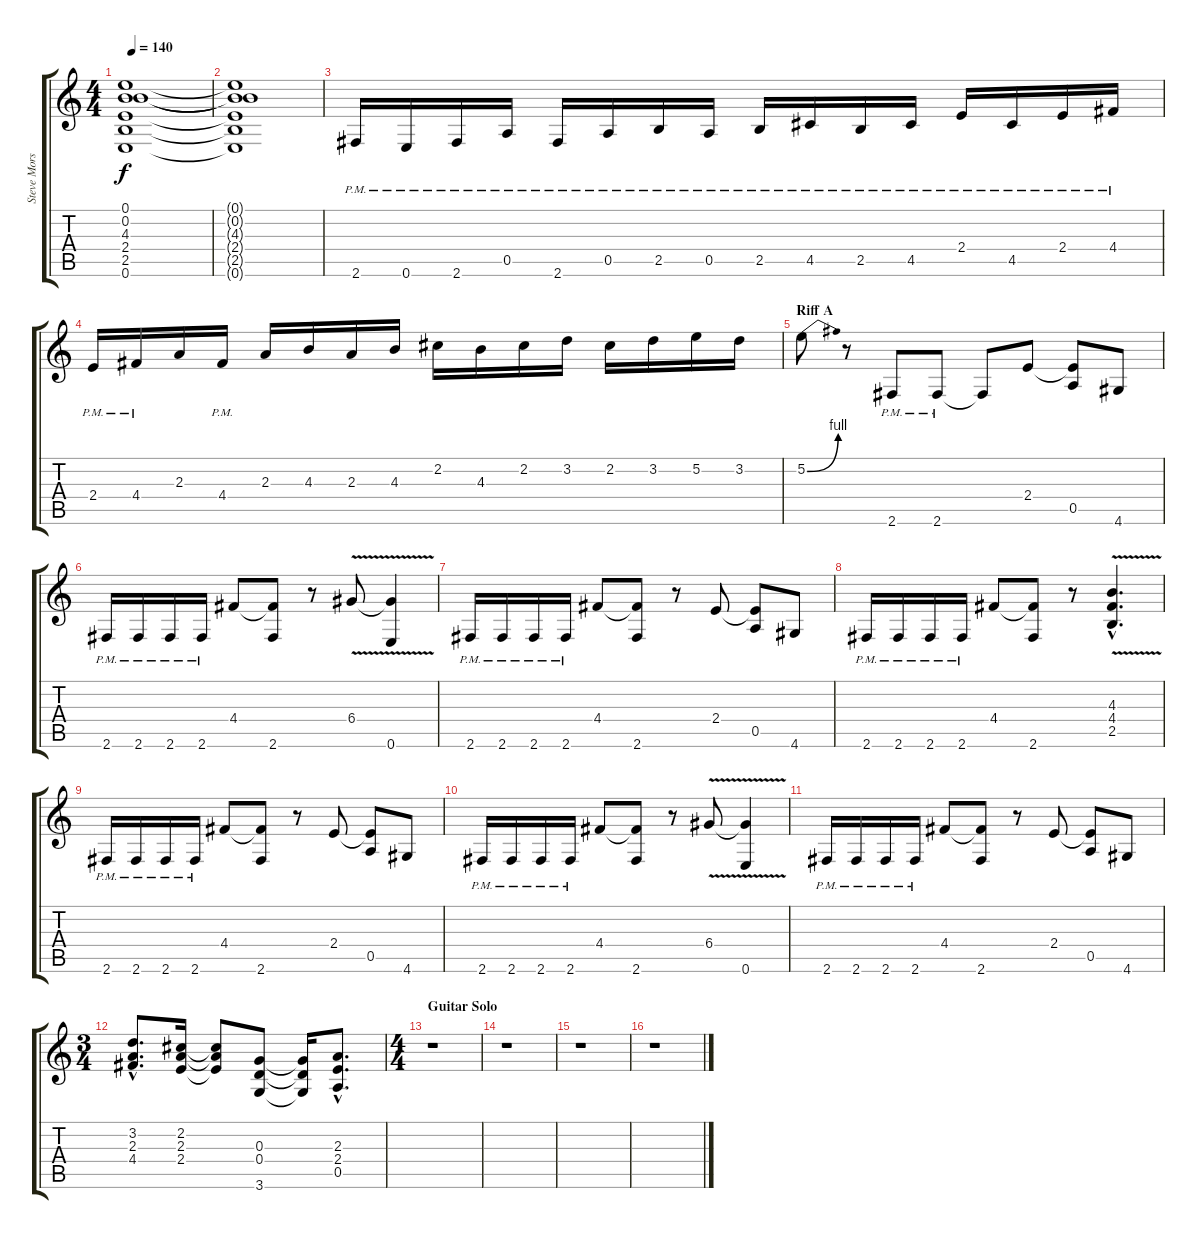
\track ("Steve Morse Guitar Lead III" "Steve Mors") {instrument distortionguitar}
\staff {score tabs}
\tuning (E4 B3 G3 D3 A2 E2) {hide}
\ts (4 4)
\tempo 140
\clef g2
\ks c
(0.1{t} 0.2{t} 4.3{t} 2.4{t} 2.5{t} 0.6{t}).1{dy f} |
(0.1{t} 0.2{t} 4.3{t} 2.4{t} 2.5{t} 0.6{t}).1 |
2.6{pm}.16{volume 16} 0.6{pm}.16 2.6{pm}.16 0.5{pm}.16 2.6{pm}.16 0.5{pm}.16 2.5{pm}.16 0.5{pm}.16 2.5{pm}.16 4.5{pm}.16 2.5{pm}.16 4.5{pm}.16 2.4{pm}.16 4.5{pm}.16 2.4{pm}.16 4.4{pm}.16 |
2.4{pm}.16 4.4{pm}.16 2.3.16 4.4{pm}.16 2.3.16 4.3.16 2.3.16 4.3.16 2.2.16 4.3.16 2.2.16 3.2.16 2.2.16 3.2.16 5.2.16 3.2.16 |
\section ("" "Riff A")
5.2{be (bend 0 0 60 4)}.8 r.8 2.6{pm}.8 2.6{pm}.8 2.6{t}.8 2.4.8 (2.4{t} 0.5).8 4.6.8 |
2.6{pm}.16 2.6{pm}.16 2.6{pm}.16 2.6{pm}.16 4.4.8 (4.4{t} 2.6).8 r.8 6.4{v}.8 (6.4{t} 0.6).4 |
2.6{pm}.16 2.6{pm}.16 2.6{pm}.16 2.6{pm}.16 4.4.8 (4.4{t} 2.6).8 r.8 2.4.8 (2.4{t} 0.5).8 4.6.8 |
2.6{pm}.16 2.6{pm}.16 2.6{pm}.16 2.6{pm}.16 4.4.8 (4.4{t} 2.6).8 r.8 (4.3{v hac} 4.4{v hac} 2.5{v hac}).4{d} |
2.6{pm}.16 2.6{pm}.16 2.6{pm}.16 2.6{pm}.16 4.4.8 (4.4{t} 2.6).8 r.8 2.4.8 (2.4{t} 0.5).8 4.6.8 |
2.6{pm}.16 2.6{pm}.16 2.6{pm}.16 2.6{pm}.16 4.4.8 (4.4{t} 2.6).8 r.8 6.4{v}.8 (6.4{t} 0.6).4 |
2.6{pm}.16 2.6{pm}.16 2.6{pm}.16 2.6{pm}.16 4.4.8 (4.4{t} 2.6).8 r.8 2.4.8 (2.4{t} 0.5).8 4.6.8 |
\ts (3 4)
(3.2{hac} 2.3{hac} 4.4{hac}).8{d} (2.2 2.3 2.4).16 (2.2{t} 2.3{t} 2.4{t}).8 (0.3 0.4 3.6).8 (0.3{t} 0.4{t} 3.6{t}).16 (2.3{hac} 2.4{hac} 0.5{hac}).8{d} |
\ts (4 4)
\section ("" "Guitar Solo")
r.1 |
r.1 |
r.1 |
r.1
